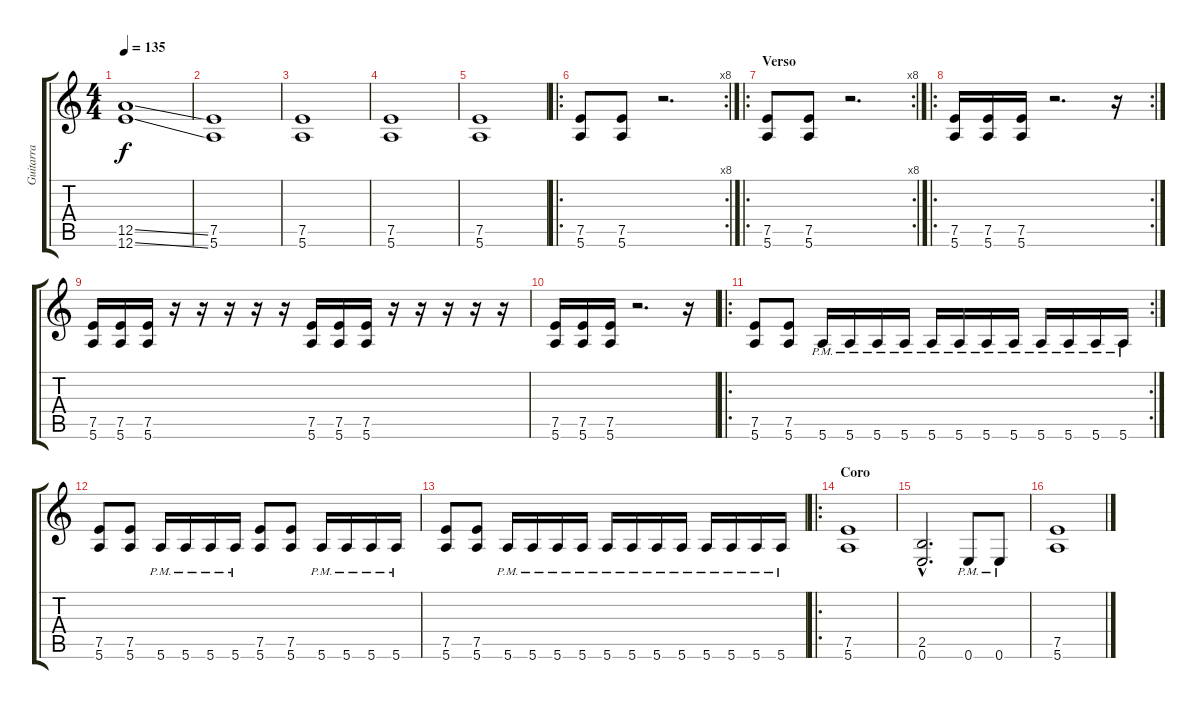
\track ("Guitarra" "Guitarra") {instrument overdrivenguitar}
\staff {score tabs}
\tuning (E4 B3 G3 D3 A2 E2) {hide}
\ts (4 4)
\tempo 135
\clef g2
\ks c
(12.5{ss} 12.6{ss}).1{dy f instrument overdrivenguitar} |
(7.5 5.6).1 |
(7.5 5.6).1 |
(7.5 5.6).1 |
(7.5 5.6).1 |
\ro
\rc 8
(7.5 5.6).8 (7.5 5.6).8 r.2{d} |
\ro
\rc 8
\section ("" "Verso ")
(7.5 5.6).8 (7.5 5.6).8 r.2{d} |
\ro
\rc 2
(7.5 5.6).16 (7.5 5.6).16 (7.5 5.6).16 r.2{d} r.16 |
(7.5 5.6).16 (7.5 5.6).16 (7.5 5.6).16 r.16 r.16 r.16 r.16 r.16 (7.5 5.6).16 (7.5 5.6).16 (7.5 5.6).16 r.16 r.16 r.16 r.16 r.16 |
(7.5 5.6).16 (7.5 5.6).16 (7.5 5.6).16 r.2{d} r.16 |
\ro
\rc 2
(7.5 5.6).8 (7.5 5.6).8 5.6{pm}.16 5.6{pm}.16 5.6{pm}.16 5.6{pm}.16 5.6{pm}.16 5.6{pm}.16 5.6{pm}.16 5.6{pm}.16 5.6{pm}.16 5.6{pm}.16 5.6{pm}.16 5.6{pm}.16 |
(7.5 5.6).8 (7.5 5.6).8 5.6{pm}.16 5.6{pm}.16 5.6{pm}.16 5.6{pm}.16 (7.5 5.6).8 (7.5 5.6).8 5.6{pm}.16 5.6{pm}.16 5.6{pm}.16 5.6{pm}.16 |
(7.5 5.6).8 (7.5 5.6).8 5.6{pm}.16 5.6{pm}.16 5.6{pm}.16 5.6{pm}.16 5.6{pm}.16 5.6{pm}.16 5.6{pm}.16 5.6{pm}.16 5.6{pm}.16 5.6{pm}.16 5.6{pm}.16 5.6{pm}.16 |
\ro
\section ("" "Coro")
(7.5 5.6).1 |
(2.5{hac} 0.6{hac}).2{d} 0.6{pm}.8 0.6{pm}.8 |
(7.5 5.6).1
